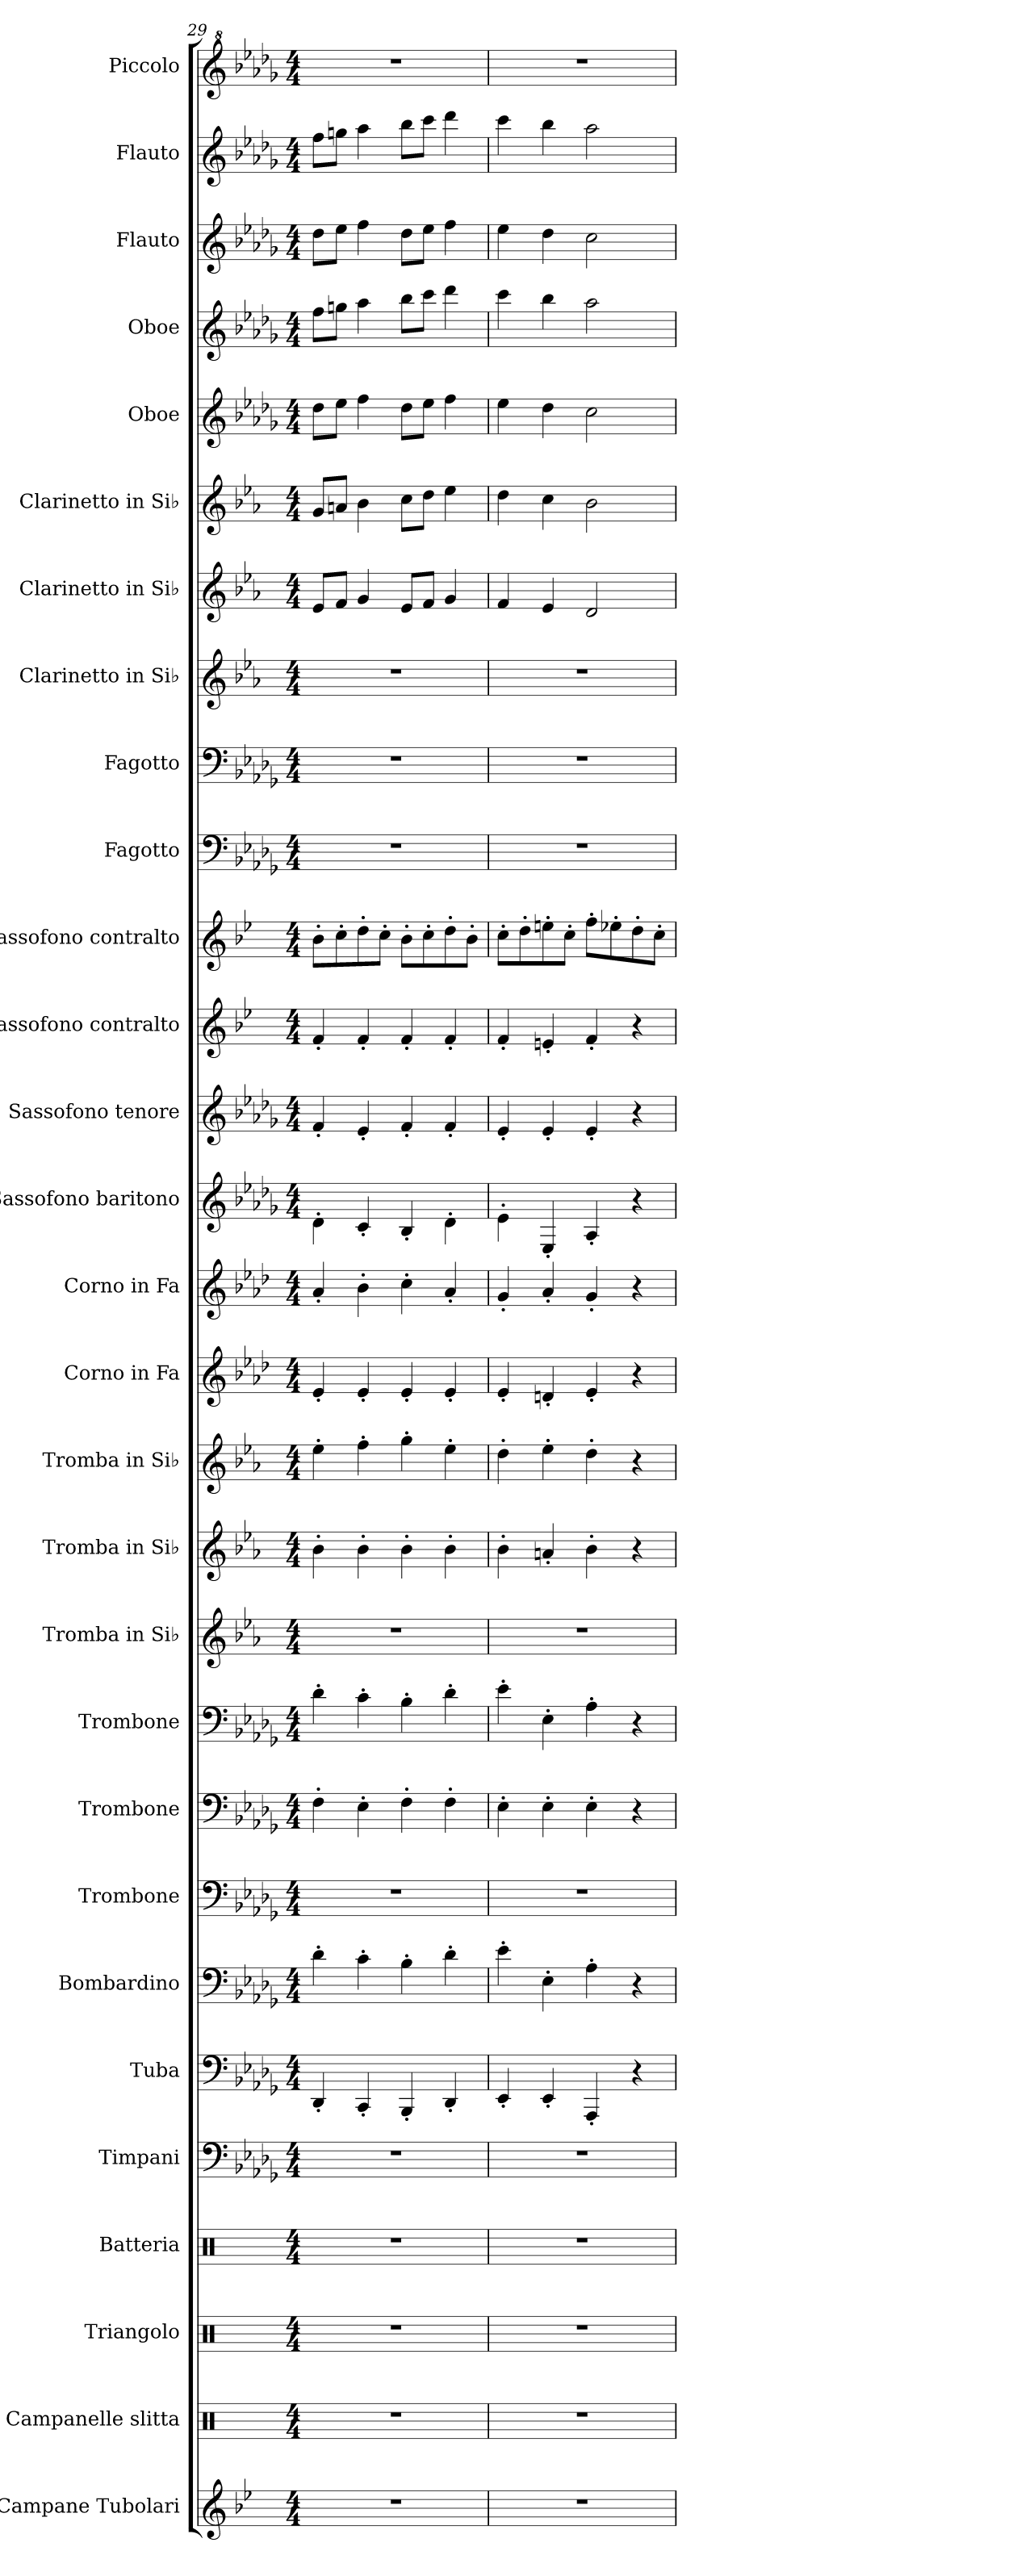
**kern	**kern	**kern	**kern	**kern	**kern	**kern	**kern	**kern	**kern	**kern	**kern	**kern	**kern	**kern	**kern	**kern	**kern	**kern	**kern	**kern	**kern	**kern	**kern	**kern	**kern	**kern	**kern	**kern
*part29	*part28	*part27	*part26	*part25	*part24	*part23	*part22	*part21	*part20	*part19	*part18	*part17	*part16	*part15	*part14	*part13	*part12	*part11	*part10	*part9	*part8	*part7	*part6	*part5	*part4	*part3	*part2	*part1
*staff29	*staff28	*staff27	*staff26	*staff25	*staff24	*staff23	*staff22	*staff21	*staff20	*staff19	*staff18	*staff17	*staff16	*staff15	*staff14	*staff13	*staff12	*staff11	*staff10	*staff9	*staff8	*staff7	*staff6	*staff5	*staff4	*staff3	*staff2	*staff1
*I"Campane Tubolari	*I"Campanelle slitta	*I"Triangolo	*I"Batteria	*I"Timpani	*I"Tuba	*I"Bombardino	*I"Trombone	*I"Trombone	*I"Trombone	*I"Tromba in Si♭	*I"Tromba in Si♭	*I"Tromba in Si♭	*I"Corno in Fa	*I"Corno in Fa	*I"Sassofono baritono	*I"Sassofono tenore	*I"Sassofono contralto	*I"Sassofono contralto	*I"Fagotto	*I"Fagotto	*I"Clarinetto in Si♭	*I"Clarinetto in Si♭	*I"Clarinetto in Si♭	*I"Oboe	*I"Oboe	*I"Flauto	*I"Flauto	*I"Piccolo
*I'Camp. tb.	*	*I'Triang.	*I'Batt.	*I'Timp.	*I'Tba.	*	*I'Tbn.	*I'Tbn.	*I'Tbn.	*I'Tr. Si♭	*I'Tr. Si♭	*I'Tr. Si♭	*I'Cor. Fa	*I'Cor. Fa	*	*	*	*	*I'Fag.	*I'Fag.	*I'Cl. Si♭	*I'Cl. Si♭	*I'Cl. Si♭	*I'Ob.	*I'Ob.	*I'Fl.	*I'Fl.	*
*clefG2	*clefX	*clefX	*clefX	*clefF4	*clefF4	*clefF4	*clefF4	*clefF4	*clefF4	*clefG2	*clefG2	*clefG2	*clefG2	*clefG2	*clefG2	*clefG2	*clefG2	*clefG2	*clefF4	*clefF4	*clefG2	*clefG2	*clefG2	*clefG2	*clefG2	*clefG2	*clefG2	*clefG^2
*	*	*	*	*	*	*	*	*	*	*ITrd1c2	*ITrd1c2	*ITrd1c2	*ITrd4c7	*ITrd4c7	*ITrd12c21	*ITrd8c14	*ITrd5c9	*ITrd5c9	*	*	*ITrd1c2	*ITrd1c2	*ITrd1c2	*	*	*	*	*ITrd-7c-12
*k[b-e-]	*k[]	*k[]	*k[]	*k[b-e-a-d-g-]	*k[b-e-a-d-g-]	*k[b-e-a-d-g-]	*k[b-e-a-d-g-]	*k[b-e-a-d-g-]	*k[b-e-a-d-g-]	*k[b-e-a-d-g-]	*k[b-e-a-d-g-]	*k[b-e-a-d-g-]	*k[b-e-a-d-g-]	*k[b-e-a-d-g-]	*k[b-e-a-d-g-]	*k[b-e-a-d-g-]	*k[b-e-a-d-g-]	*k[b-e-a-d-g-]	*k[b-e-a-d-g-]	*k[b-e-a-d-g-]	*k[b-e-a-d-g-]	*k[b-e-a-d-g-]	*k[b-e-a-d-g-]	*k[b-e-a-d-g-]	*k[b-e-a-d-g-]	*k[b-e-a-d-g-]	*k[b-e-a-d-g-]	*k[b-e-a-d-g-]
*M4/4	*M4/4	*M4/4	*M4/4	*M4/4	*M4/4	*M4/4	*M4/4	*M4/4	*M4/4	*M4/4	*M4/4	*M4/4	*M4/4	*M4/4	*M4/4	*M4/4	*M4/4	*M4/4	*M4/4	*M4/4	*M4/4	*M4/4	*M4/4	*M4/4	*M4/4	*M4/4	*M4/4	*M4/4
=29	=29	=29	=29	=29	=29	=29	=29	=29	=29	=29	=29	=29	=29	=29	=29	=29	=29	=29	=29	=29	=29	=29	=29	=29	=29	=29	=29	=29
1r	1r	1r	1r	1r	4DD-'/	4d-'\	1r	4F'\	4d-'\	1r	4a-'\	4dd-'\	4A-'/	4d-'/	4D-'\	4F'/	4A-'/	8d-'\L	1r	1r	1r	8d-/L	8f/L	8dd-\L	8ff\L	8dd-\L	8ff\L	1r
.	.	.	.	.	.	.	.	.	.	.	.	.	.	.	.	.	.	8e-'\	.	.	.	8e-/J	8gn/J	8ee-\J	8ggn\J	8ee-\J	8ggn\J	.
.	.	.	.	.	4CC'/	4c'\	.	4E-'\	4c'\	.	4a-'\	4ee-'\	4A-'/	4e-'\	4C'/	4E-'/	4A-'/	8f'\	.	.	.	4f/	4a-\	4ff\	4aa-\	4ff\	4aa-\	.
.	.	.	.	.	.	.	.	.	.	.	.	.	.	.	.	.	.	8e-'\J	.	.	.	.	.	.	.	.	.	.
.	.	.	.	.	4BBB-'/	4B-'\	.	4F'\	4B-'\	.	4a-'\	4ff'\	4A-'/	4f'\	4BB-'/	4F'/	4A-'/	8d-'\L	.	.	.	8d-/L	8b-\L	8dd-\L	8bb-\L	8dd-\L	8bb-\L	.
.	.	.	.	.	.	.	.	.	.	.	.	.	.	.	.	.	.	8e-'\	.	.	.	8e-/J	8cc\J	8ee-\J	8ccc\J	8ee-\J	8ccc\J	.
.	.	.	.	.	4DD-'/	4d-'\	.	4F'\	4d-'\	.	4a-'\	4dd-'\	4A-'/	4d-'/	4D-'\	4F'/	4A-'/	8f'\	.	.	.	4f/	4dd-\	4ff\	4ddd-\	4ff\	4ddd-\	.
.	.	.	.	.	.	.	.	.	.	.	.	.	.	.	.	.	.	8d-'\J	.	.	.	.	.	.	.	.	.	.
=30	=30	=30	=30	=30	=30	=30	=30	=30	=30	=30	=30	=30	=30	=30	=30	=30	=30	=30	=30	=30	=30	=30	=30	=30	=30	=30	=30	=30
1r	1r	1r	1r	1r	4EE-'/	4e-'\	1r	4E-'\	4e-'\	1r	4a-'\	4cc'\	4A-'/	4c'/	4E-'\	4E-'/	4A-'/	8e-'\L	1r	1r	1r	4e-/	4cc\	4ee-\	4ccc\	4ee-\	4ccc\	1r
.	.	.	.	.	.	.	.	.	.	.	.	.	.	.	.	.	.	8f'\	.	.	.	.	.	.	.	.	.	.
.	.	.	.	.	4EE-'/	4E-'\	.	4E-'\	4E-'\	.	4gn'/	4dd-'\	4Gn'/	4d-'/	4EE-'/	4E-'/	4Gn'/	8gn'\	.	.	.	4d-/	4b-\	4dd-\	4bb-\	4dd-\	4bb-\	.
.	.	.	.	.	.	.	.	.	.	.	.	.	.	.	.	.	.	8e-'\J	.	.	.	.	.	.	.	.	.	.
.	.	.	.	.	4AAA-'/	4A-'\	.	4E-'\	4A-'\	.	4a-'\	4cc'\	4A-'/	4c'/	4AA-'/	4E-'/	4A-'/	8a-'\L	.	.	.	2c/	2a-\	2cc\	2aa-\	2cc\	2aa-\	.
.	.	.	.	.	.	.	.	.	.	.	.	.	.	.	.	.	.	8g-X'\	.	.	.	.	.	.	.	.	.	.
.	.	.	.	.	4r	4r	.	4r	4r	.	4r	4r	4r	4r	4r	4r	4r	8f'\	.	.	.	.	.	.	.	.	.	.
.	.	.	.	.	.	.	.	.	.	.	.	.	.	.	.	.	.	8e-'\J	.	.	.	.	.	.	.	.	.	.
=	=	=	=	=	=	=	=	=	=	=	=	=	=	=	=	=	=	=	=	=	=	=	=	=	=	=	=	=
*-	*-	*-	*-	*-	*-	*-	*-	*-	*-	*-	*-	*-	*-	*-	*-	*-	*-	*-	*-	*-	*-	*-	*-	*-	*-	*-	*-	*-
